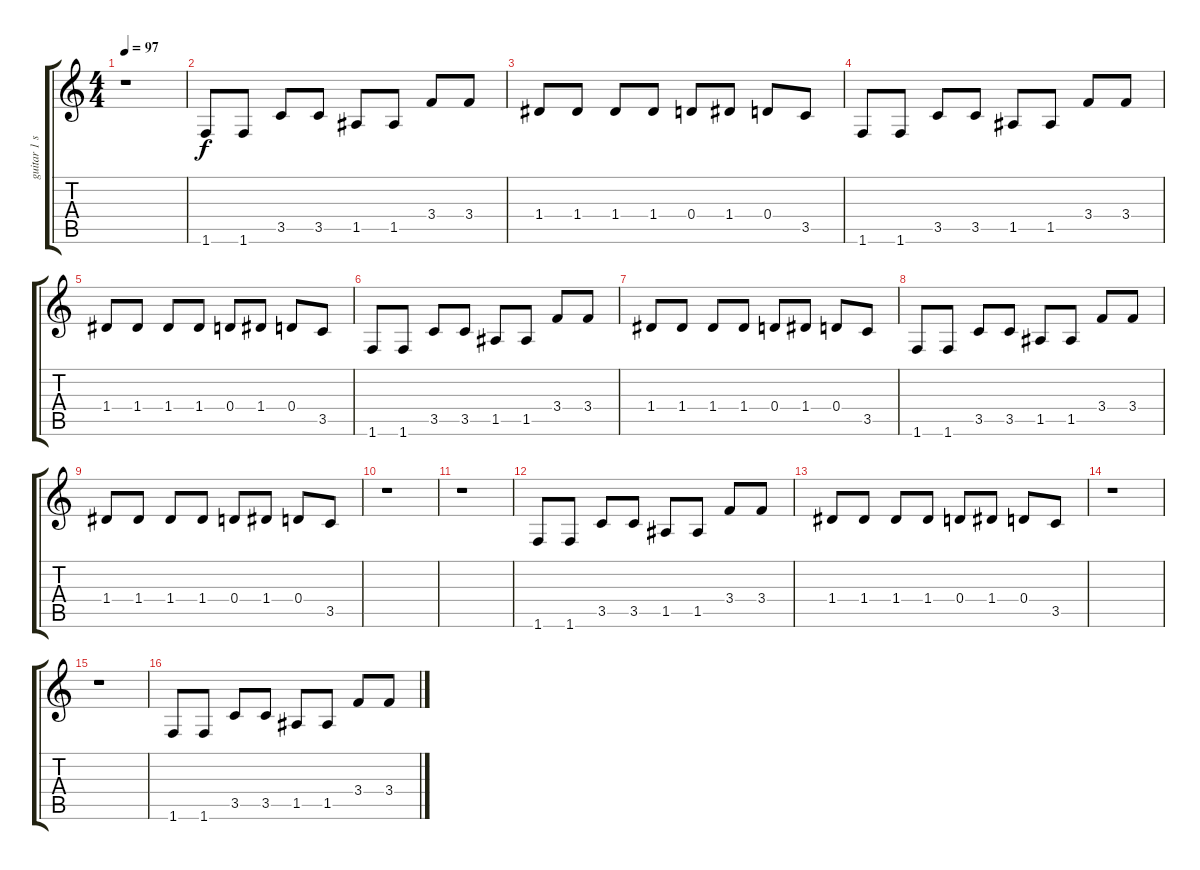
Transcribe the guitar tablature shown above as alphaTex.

\track ("guitar 1 sat" "guitar 1 s") {instrument overdrivenguitar}
\staff {score tabs}
\tuning (E4 B3 G3 D3 A2 E2) {hide}
\ts (4 4)
\tempo 97
\clef g2
\ks c
r.1{dy f} |
1.6.8 1.6.8 3.5.8 3.5.8 1.5.8 1.5.8 3.4.8 3.4.8 |
1.4.8 1.4.8 1.4.8 1.4.8 0.4.8 1.4.8 0.4.8 3.5.8 |
1.6.8 1.6.8 3.5.8 3.5.8 1.5.8 1.5.8 3.4.8 3.4.8 |
1.4.8 1.4.8 1.4.8 1.4.8 0.4.8 1.4.8 0.4.8 3.5.8 |
1.6.8 1.6.8 3.5.8 3.5.8 1.5.8 1.5.8 3.4.8 3.4.8 |
1.4.8 1.4.8 1.4.8 1.4.8 0.4.8 1.4.8 0.4.8 3.5.8 |
1.6.8 1.6.8 3.5.8 3.5.8 1.5.8 1.5.8 3.4.8 3.4.8 |
1.4.8 1.4.8 1.4.8 1.4.8 0.4.8 1.4.8 0.4.8 3.5.8 |
r.1 |
r.1 |
1.6.8 1.6.8 3.5.8 3.5.8 1.5.8 1.5.8 3.4.8 3.4.8 |
1.4.8 1.4.8 1.4.8 1.4.8 0.4.8 1.4.8 0.4.8 3.5.8 |
r.1 |
r.1 |
1.6.8 1.6.8 3.5.8 3.5.8 1.5.8 1.5.8 3.4.8 3.4.8
